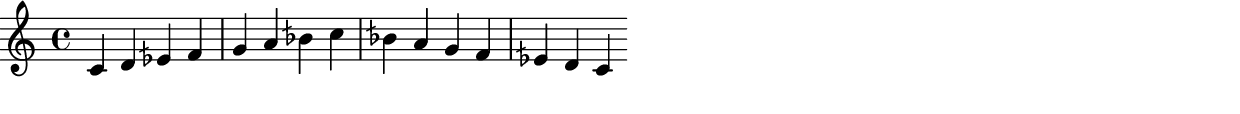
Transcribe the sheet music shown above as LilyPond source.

%% Generated by lilypond-book.py
%% Options: [exampleindent=10.16\mm,indent=0\mm,line-width=160\mm,quote]
\include "lilypond-book-preamble.ly"


% ****************************************************************
% Start cut-&-pastable-section
% ****************************************************************



\paper {
  indent = 0\mm
  line-width = 160\mm
  % offset the left padding, also add 1mm as lilypond creates cropped
  % images with a little space on the right
  line-width = #(- line-width (* mm  3.000000) (* mm 1))
  line-width = 160\mm - 2.0 * 10.16\mm
  % offset the left padding, also add 1mm as lilypond creates cropped
  % images with a little space on the right
  line-width = #(- line-width (* mm  3.000000) (* mm 1))
}

\layout {
  
}





% ****************************************************************
% ly snippet:
% ****************************************************************
\sourcefileline 190
\include "arabic.ly"
\relative {
  do' re misb fa sol la sisb do sisb la sol fa misb re do
}



% ****************************************************************
% end ly snippet
% ****************************************************************
